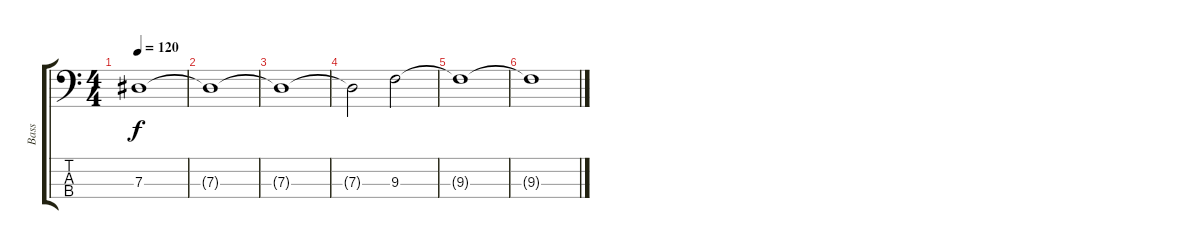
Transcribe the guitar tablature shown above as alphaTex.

\track ("Bass" "Bass") {instrument electricbassfinger}
\staff {score tabs}
\tuning (Gb2 Db2 Ab1 Eb1) {hide}
\ts (4 4)
\tempo 120
\clef f4
\ks c
7.3{t}.1{dy f} |
7.3{t}.1 |
7.3{t}.1 |
7.3{t}.2 9.3.2 |
9.3{t}.1 |
9.3{t}.1
